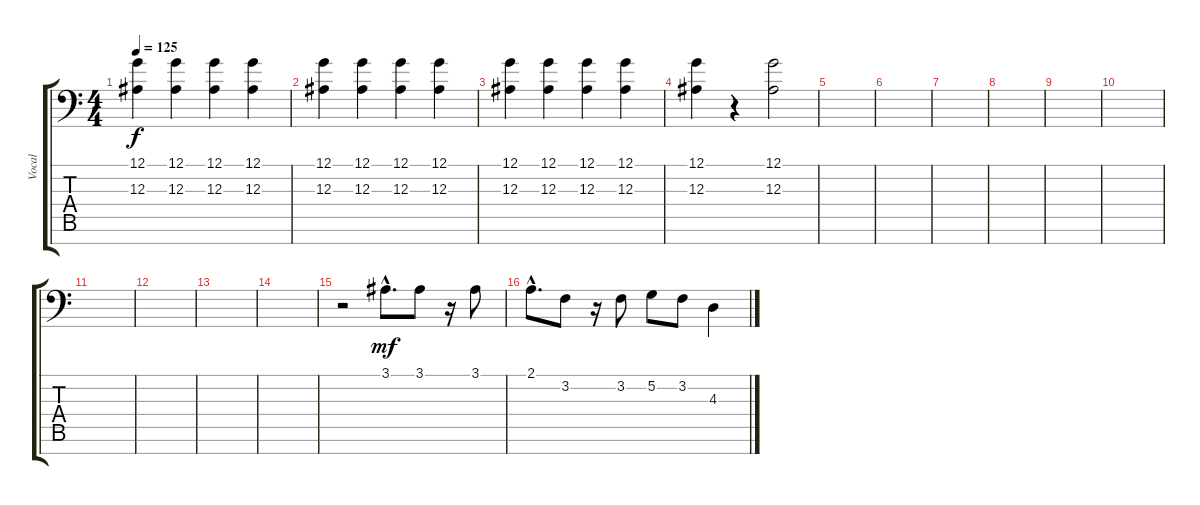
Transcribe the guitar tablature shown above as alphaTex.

\track ("Vocal" "Vocal") {instrument cello}
\staff {score tabs}
\tuning (G3 D3 Bb2 F2 C2 G1 C1) {hide}
\ts (4 4)
\tempo 125
\clef f4
\ks c
(12.1 12.3).4{dy f volume 5 instrument seashore} (12.1 12.3).4 (12.1 12.3).4{volume 6} (12.1 12.3).4 |
(12.1 12.3).4{volume 8} (12.1 12.3).4 (12.1 12.3).4{volume 10} (12.1 12.3).4 |
(12.1 12.3).4{volume 12} (12.1 12.3).4 (12.1 12.3).4{volume 14} (12.1 12.3).4 |
(12.1 12.3).4{volume 16} r.4 (12.1 12.3).2{volume 16} |
|
|
|
|
|
|
|
|
|
|
r.2 3.1{hac}.8{d dy mf} 3.1.8 r.16 3.1.8 |
2.1{hac}.8{d} 3.2.8 r.16 3.2.8 5.2.8 3.2.8 4.3.4
